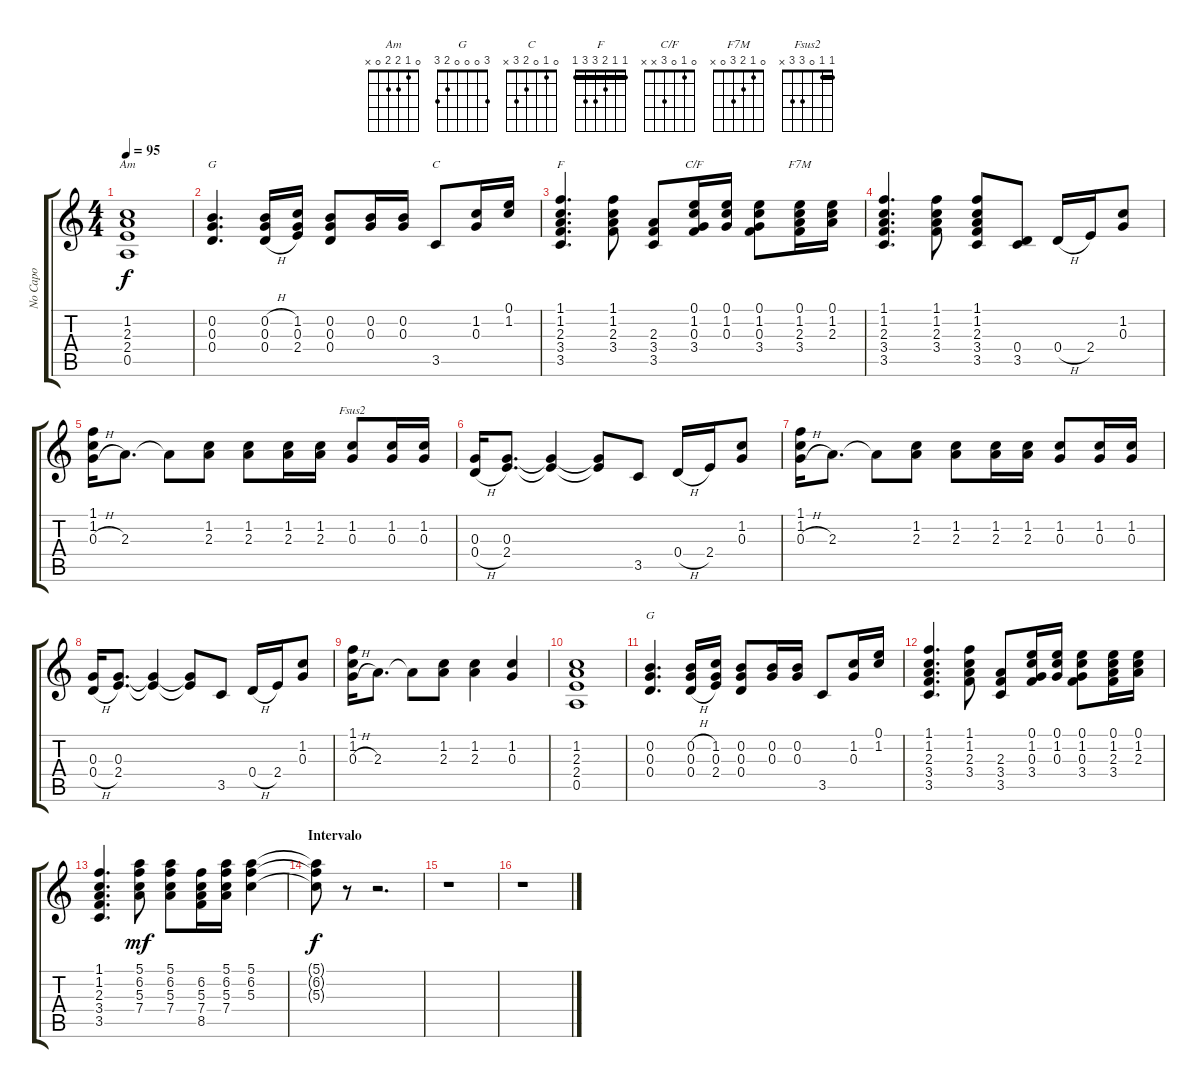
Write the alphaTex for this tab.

\track ("No Capo" "No Capo") {instrument acousticguitarsteel}
\staff {score tabs}
\tuning (E4 B3 G3 D3 A2 E2) {hide}
\chord ("Am" 0 1 2 2 0 x)
\chord ("G" x 0 0 0 x x)
\chord ("C" 0 1 0 2 3 x)
\chord ("F" 1 1 2 3 3 1) {barre 1}
\chord ("C/F" 0 1 0 3 x x)
\chord ("F7M" 0 1 2 3 0 x)
\chord ("Fsus2" 1 1 0 3 3 x) {barre 1}
\chord ("G" 3 0 0 0 2 3)
\ts (4 4)
\tempo 95
\clef g2
\ks c
(1.2 2.3 2.4 0.5).1{ch "Am" dy f} |
(0.2 0.3 0.4).4{d ch "G"} (0.2{h} 0.3 0.4{h}).16 (1.2 0.3 2.4).16 (0.2 0.3 0.4).8 (0.2 0.3).16 (0.2 0.3).16 3.5.8{ch "C"} (1.2 0.3).16 (0.1 1.2).16 |
(1.1 1.2 2.3 3.4 3.5).4{d ch "F"} (1.1 1.2 2.3 3.4).8 (2.3 3.4 3.5).8 (0.1 1.2 0.3 3.4).16{ch "C/F"} (0.1 1.2 0.3).16 (0.1 1.2 0.3 3.4).8 (0.1 1.2 2.3 3.4).16{ch "F7M"} (0.1 1.2 2.3).16 |
(1.1 1.2 2.3 3.4 3.5).4{d} (1.1 1.2 2.3 3.4).8 (1.1 1.2 2.3 3.4 3.5).8 (0.4 3.5).8 0.4{h}.16 2.4.16 (1.2 0.3).8 |
(1.1 1.2 0.3{h}).16 2.3.8{d} 2.3{t}.8 (1.2 2.3).8 (1.2 2.3).8 (1.2 2.3).16 (1.2 2.3).16 (1.2 0.3).8{ch "Fsus2"} (1.2 0.3).16 (1.2 0.3).16 |
(0.3 0.4{h}).16 (0.3 2.4).8{d} (0.3{t} 2.4{t}).4 (0.3{t} 2.4{t}).8 3.5.8 0.4{h}.16 2.4.16 (1.2 0.3).8 |
(1.1 1.2 0.3{h}).16 2.3.8{d} 2.3{t}.8 (1.2 2.3).8 (1.2 2.3).8 (1.2 2.3).16 (1.2 2.3).16 (1.2 0.3).8 (1.2 0.3).16 (1.2 0.3).16 |
(0.3 0.4{h}).16 (0.3 2.4).8{d} (0.3{t} 2.4{t}).4 (0.3{t} 2.4{t}).8 3.5.8 0.4{h}.16 2.4.16 (1.2 0.3).8 |
(1.1 1.2 0.3{h}).16 2.3.8{d} 2.3{t}.8 (1.2 2.3).8 (1.2 2.3).4 (1.2 0.3).4 |
(1.2 2.3 2.4 0.5).1 |
(0.2 0.3 0.4).4{d ch "G"} (0.2{h} 0.3 0.4{h}).16 (1.2 0.3 2.4).16 (0.2 0.3 0.4).8 (0.2 0.3).16 (0.2 0.3).16 3.5.8 (1.2 0.3).16 (0.1 1.2).16 |
(1.1 1.2 2.3 3.4 3.5).4{d} (1.1 1.2 2.3 3.4).8 (2.3 3.4 3.5).8 (0.1 1.2 0.3 3.4).16 (0.1 1.2 0.3).16 (0.1 1.2 0.3 3.4).8 (0.1 1.2 2.3 3.4).16 (0.1 1.2 2.3).16 |
(1.1 1.2 2.3 3.4 3.5).4{d} (5.1 6.2 5.3 7.4).8{dy mf} (5.1 6.2 5.3 7.4).8 (6.2 5.3 7.4 8.5).16 (5.1 6.2 5.3 7.4).16 (5.1 6.2 5.3).4 |
\section ("" "Intervalo")
(5.1{t} 6.2{t} 5.3{t}).8{dy f} r.8 r.2{d} |
r.1 |
r.1
